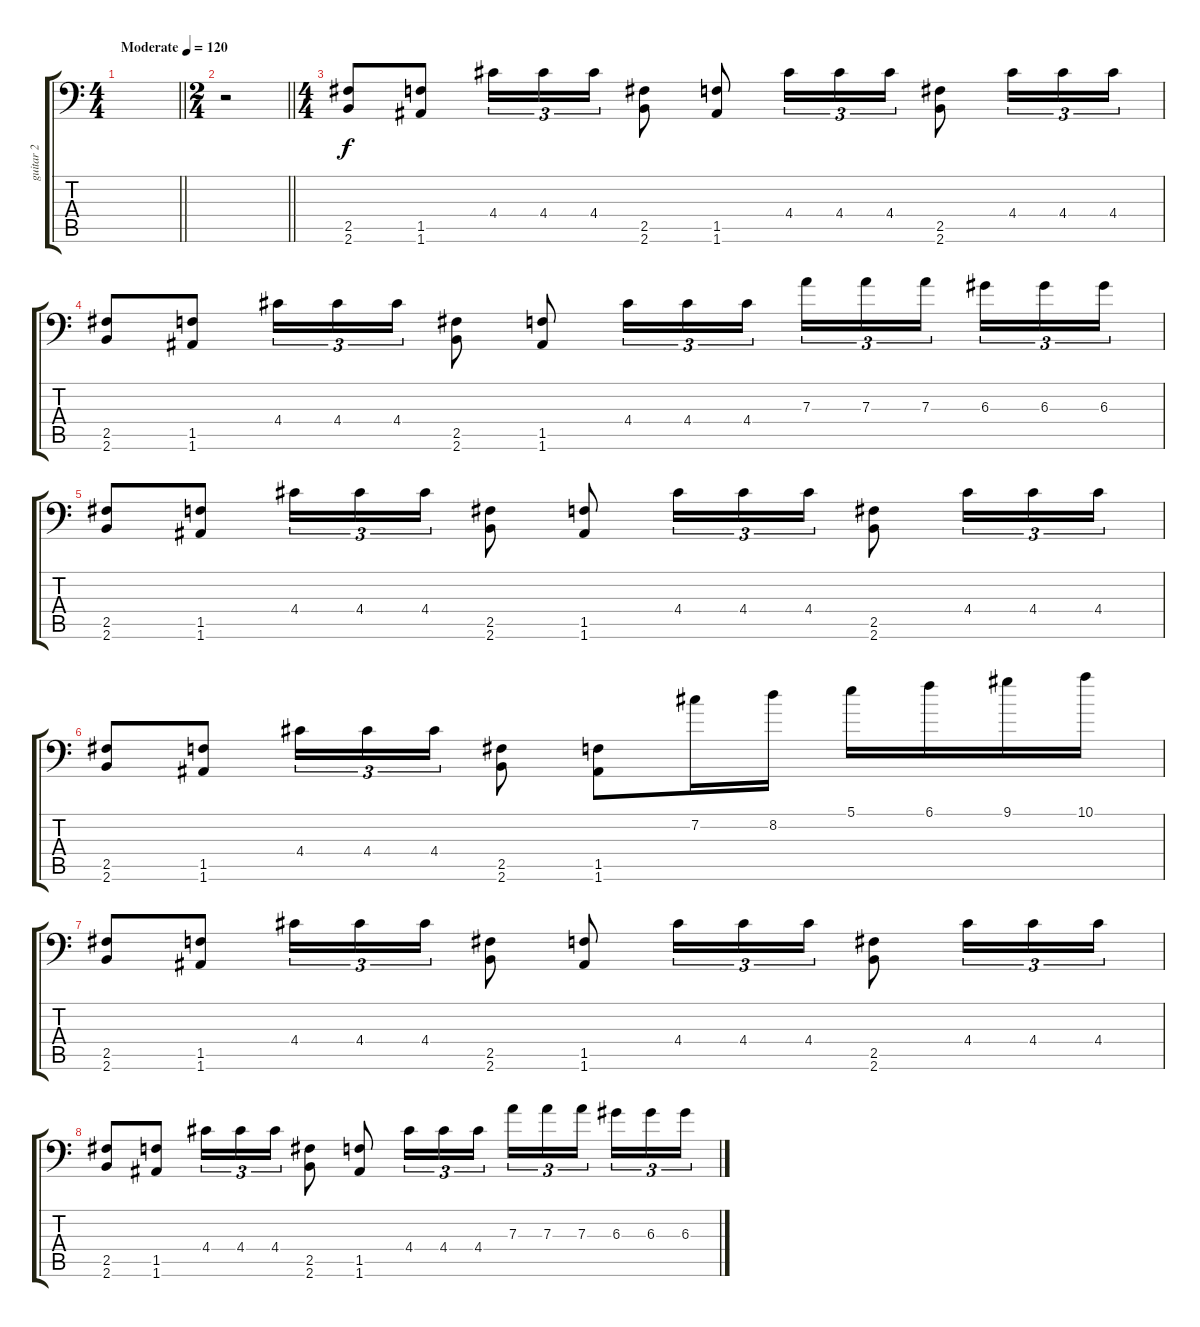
\track ("guitar 2" "guitar 2") {instrument distortionguitar}
\staff {score tabs}
\tuning (B3 Gb3 D3 A2 E2 A1) {hide}
\ts (4 4)
\section ("" "")
\tempo (120 "Moderate")
\clef f4
\barLineRight lightlight
\ks c
|
\ts (2 4)
\section ("" "")
\barLineRight lightlight
r.2 |
\ts (4 4)
\section ("" "")
(2.5 2.6).8 (1.5 1.6).8 4.4.16{tu (3 2)} 4.4.16{tu (3 2)} 4.4.16{tu (3 2)} (2.5 2.6).8 (1.5 1.6).8 4.4.16{tu (3 2)} 4.4.16{tu (3 2)} 4.4.16{tu (3 2)} (2.5 2.6).8 4.4.16{tu (3 2)} 4.4.16{tu (3 2)} 4.4.16{tu (3 2)} |
(2.5 2.6).8 (1.5 1.6).8 4.4.16{tu (3 2)} 4.4.16{tu (3 2)} 4.4.16{tu (3 2)} (2.5 2.6).8 (1.5 1.6).8 4.4.16{tu (3 2)} 4.4.16{tu (3 2)} 4.4.16{tu (3 2)} 7.3.16{tu (3 2)} 7.3.16{tu (3 2)} 7.3.16{tu (3 2) beam splitsecondary} 6.3.16{tu (3 2)} 6.3.16{tu (3 2)} 6.3.16{tu (3 2)} |
(2.5 2.6).8 (1.5 1.6).8 4.4.16{tu (3 2)} 4.4.16{tu (3 2)} 4.4.16{tu (3 2)} (2.5 2.6).8 (1.5 1.6).8 4.4.16{tu (3 2)} 4.4.16{tu (3 2)} 4.4.16{tu (3 2)} (2.5 2.6).8 4.4.16{tu (3 2)} 4.4.16{tu (3 2)} 4.4.16{tu (3 2)} |
(2.5 2.6).8 (1.5 1.6).8 4.4.16{tu (3 2)} 4.4.16{tu (3 2)} 4.4.16{tu (3 2)} (2.5 2.6).8 (1.5 1.6).8 7.2.16 8.2.16 5.1.16 6.1.16 9.1.16 10.1.16 |
(2.5 2.6).8 (1.5 1.6).8 4.4.16{tu (3 2)} 4.4.16{tu (3 2)} 4.4.16{tu (3 2)} (2.5 2.6).8 (1.5 1.6).8 4.4.16{tu (3 2)} 4.4.16{tu (3 2)} 4.4.16{tu (3 2)} (2.5 2.6).8 4.4.16{tu (3 2)} 4.4.16{tu (3 2)} 4.4.16{tu (3 2)} |
(2.5 2.6).8 (1.5 1.6).8 4.4.16{tu (3 2)} 4.4.16{tu (3 2)} 4.4.16{tu (3 2)} (2.5 2.6).8 (1.5 1.6).8 4.4.16{tu (3 2)} 4.4.16{tu (3 2)} 4.4.16{tu (3 2)} 7.3.16{tu (3 2)} 7.3.16{tu (3 2)} 7.3.16{tu (3 2) beam splitsecondary} 6.3.16{tu (3 2)} 6.3.16{tu (3 2)} 6.3.16{tu (3 2)}
